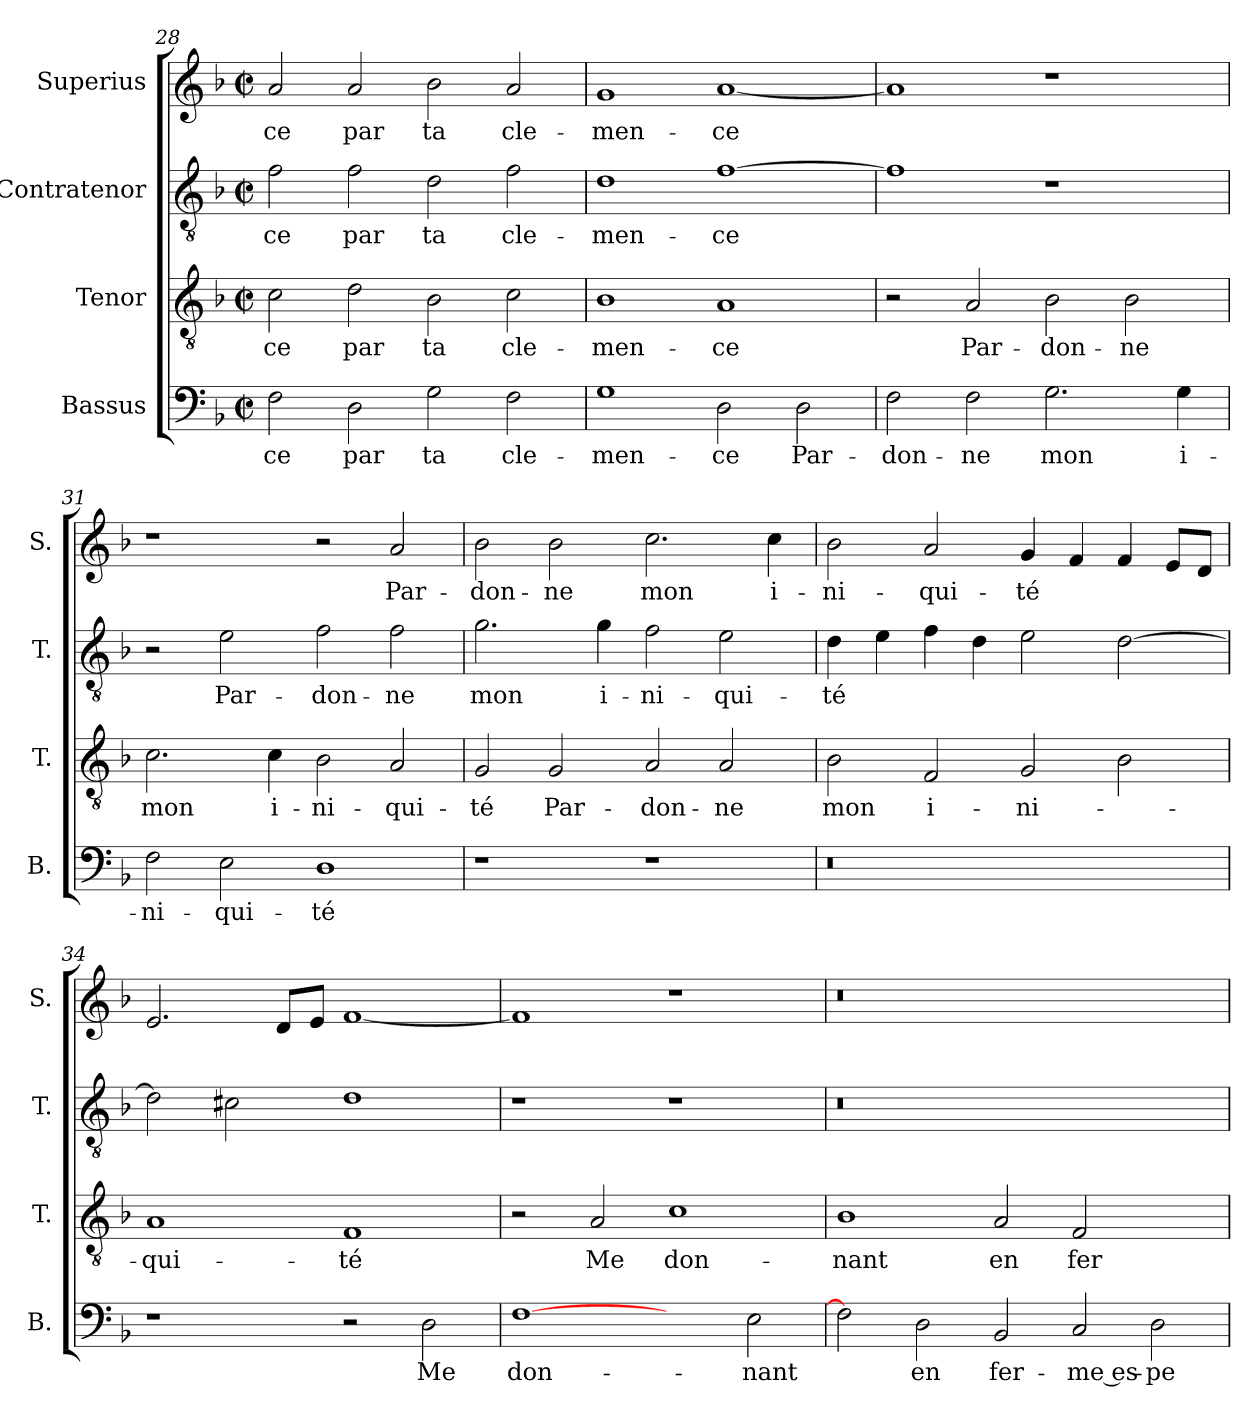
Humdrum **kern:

**kern	**text	**kern	**text	**kern	**text	**kern	**text
*part4	*part4	*part3	*part3	*part2	*part2	*part1	*part1
*staff4	*staff4	*staff3	*staff3	*staff2	*staff2	*staff1	*staff1
*I"Bassus	*	*I"Tenor	*	*I"Contratenor	*	*I"Superius	*
*I'B.	*	*I'T.	*	*I'T.	*	*I'S.	*
*clefF4	*	*clefGv2	*	*clefGv2	*	*clefG2	*
*k[b-]	*	*k[b-]	*	*k[b-]	*	*k[b-]	*
*F:	*	*F:	*	*F:	*	*F:	*
*M2/2	*	*M2/2	*	*M2/2	*	*M2/2	*
*met(c|)	*	*met(c|)	*	*met(c|)	*	*met(c|)	*
=28	=28	=28	=28	=28	=28	=28	=28
2F\	-ce	2c\	-ce	2f\	-ce	2a/	-ce
2D\	par	2d\	par	2f\	par	2a/	par
2G\	ta	2B-\	ta	2d\	ta	2b-\	ta
2F\	cle-	2c\	cle-	2f\	cle-	2a/	cle-
=29	=29	=29	=29	=29	=29	=29	=29
1G\	-men-	1B-\	-men-	1d\	-men-	1g/	-men-
2D\	-ce	1A/	-ce	[1f\	-ce	[1a/	-ce
2D\	Par-	.	.	.	.	.	.
=30	=30	=30	=30	=30	=30	=30	=30
2F\	-don-	2r	.	1f\]	.	1a/]	.
2F\	-ne	2A/	Par-	.	.	.	.
2.G\	mon	2B-\	-don-	1r	.	1r	.
.	.	2B-\	-ne	.	.	.	.
4G\	i-	.	.	.	.	.	.
!!LO:PB:g=z
=31	=31	=31	=31	=31	=31	=31	=31
2F\	-ni-	2.c\	mon	2r	.	1r	.
2E\	-qui-	.	.	2e\	Par-	.	.
.	.	4c\	i-	.	.	.	.
1D\	-té	2B-\	-ni-	2f\	-don-	2r	.
.	.	2A/	-qui-	2f\	-ne	2a/	Par-
=32	=32	=32	=32	=32	=32	=32	=32
1r	.	2G/	-té	2.g\	mon	2b-\	-don-
.	.	2G/	Par-	.	.	2b-\	-ne
.	.	.	.	4g\	i-	.	.
1r	.	2A/	-don-	2f\	-ni-	2.cc\	mon
.	.	2A/	-ne	2e\	-qui-	.	.
.	.	.	.	.	.	4cc\	i-
=33	=33	=33	=33	=33	=33	=33	=33
!LO:N:vis=0	!	!	!	!	!	!	!
1r	.	2B-\	mon	4d\	-té	2b-\	-ni-
.	.	.	.	4e\	.	.	.
.	.	2F/	i-	4f\	.	2a/	-qui-
.	.	.	.	4d\	.	.	.
1ryy	.	2G/	-ni-	2e\	.	4g/	-té
.	.	.	.	.	.	4f/	.
.	.	2B-\	.	[2d\	.	4f/	.
.	.	.	.	.	.	8e/L	.
.	.	.	.	.	.	8d/J	.
=34	=34	=34	=34	=34	=34	=34	=34
1r	.	1A/	-qui-	2d\]	.	2.e/	.
.	.	.	.	2c#X\	.	.	.
.	.	.	.	.	.	8d/L	.
.	.	.	.	.	.	8e/J	.
2r	.	1F/	-té	1d\	.	[1f/	.
2D\	Me	.	.	.	.	.	.
=35	=35	=35	=35	=35	=35	=35	=35
[1F\	don-	2r	.	1r	.	1f/]	.
.	.	2A/	Me	.	.	.	.
2ryy	.	1c\	don-	1r	.	1r	.
2E\	-nant	.	.	.	.	.	.
!!LO:LB:g=z
=36	=36	=36	=36	=36	=36	=36	=36
!	!	!	!	!LO:N:vis=0	!	!LO:N:vis=0	!
2F\]	.	1B-\	-nant	1r	.	1r	.
2D\	en	.	.	.	.	.	.
2BB-/	fer-	2A/	en	1ryy	.	1ryy	.
2C/	-me es-	2F/	fer-	.	.	.	.
2D\	-pe-	2ryy	.	2ryy	.	2ryy	.
=	=	=	=	=	=	=	=
*-	*-	*-	*-	*-	*-	*-	*-
